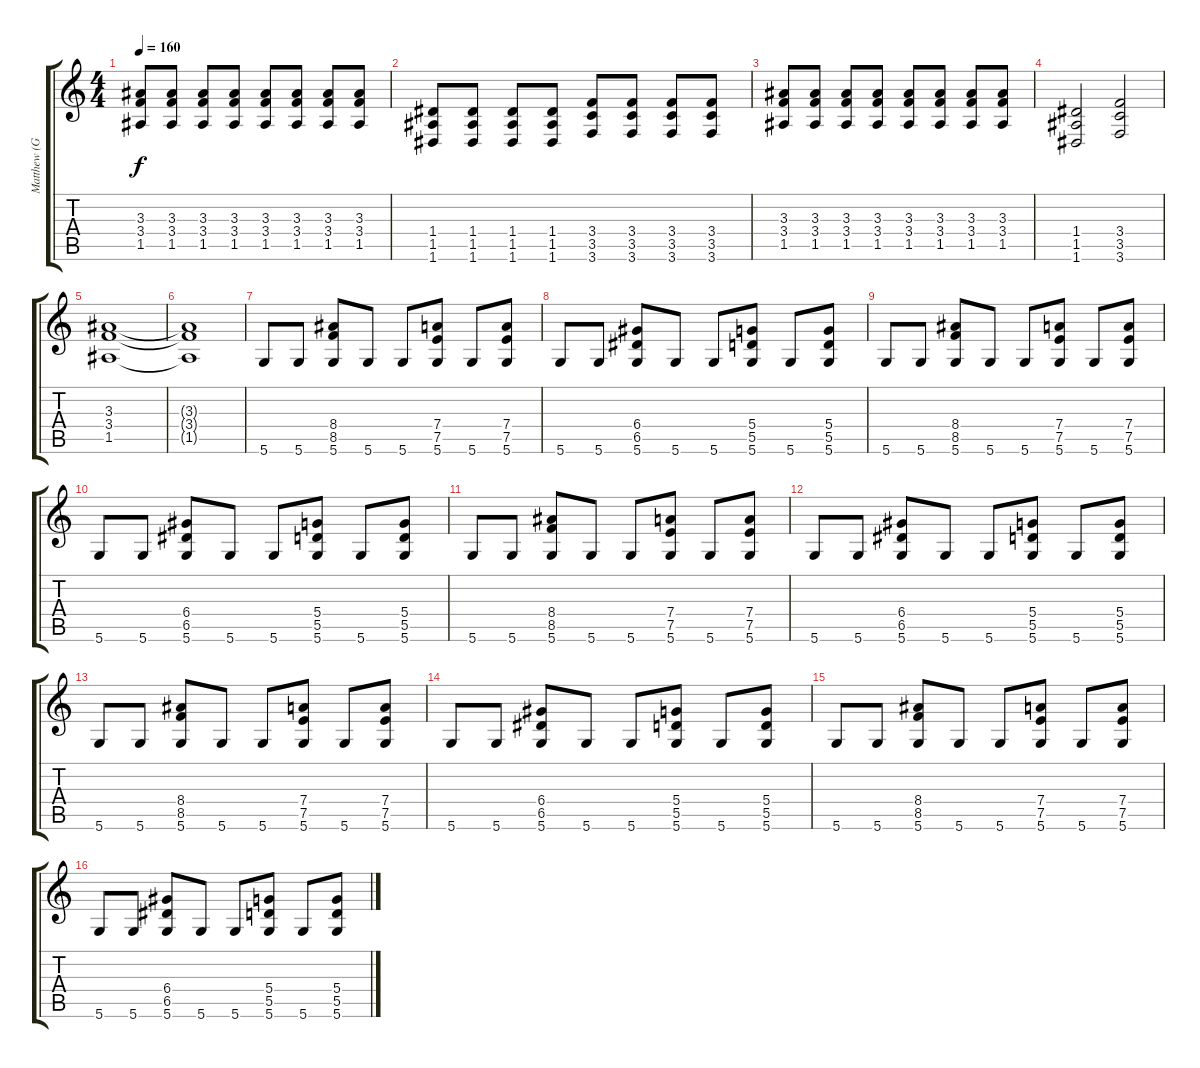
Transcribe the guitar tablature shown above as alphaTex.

\track ("Matthew (Guitar)" "Matthew (G") {instrument overdrivenguitar}
\staff {score tabs}
\tuning (E4 B3 G3 D3 A2 D2) {hide}
\ts (4 4)
\tempo 160
\clef g2
\ks c
(3.3 3.4 1.5).8{dy f} (3.3 3.4 1.5).8 (3.3 3.4 1.5).8 (3.3 3.4 1.5).8 (3.3 3.4 1.5).8 (3.3 3.4 1.5).8 (3.3 3.4 1.5).8 (3.3 3.4 1.5).8 |
(1.4 1.5 1.6).8 (1.4 1.5 1.6).8 (1.4 1.5 1.6).8 (1.4 1.5 1.6).8 (3.4 3.5 3.6).8 (3.4 3.5 3.6).8 (3.4 3.5 3.6).8 (3.4 3.5 3.6).8 |
(3.3 3.4 1.5).8 (3.3 3.4 1.5).8 (3.3 3.4 1.5).8 (3.3 3.4 1.5).8 (3.3 3.4 1.5).8 (3.3 3.4 1.5).8 (3.3 3.4 1.5).8 (3.3 3.4 1.5).8 |
(1.4 1.5 1.6).2 (3.4 3.5 3.6).2 |
(3.3 3.4 1.5).1 |
(3.3{t} 3.4{t} 1.5{t}).1 |
5.6.8 5.6.8 (8.4 8.5 5.6).8 5.6.8 5.6.8 (7.4 7.5 5.6).8 5.6.8 (7.4 7.5 5.6).8 |
5.6.8 5.6.8 (6.4 6.5 5.6).8 5.6.8 5.6.8 (5.4 5.5 5.6).8 5.6.8 (5.4 5.5 5.6).8 |
5.6.8 5.6.8 (8.4 8.5 5.6).8 5.6.8 5.6.8 (7.4 7.5 5.6).8 5.6.8 (7.4 7.5 5.6).8 |
5.6.8 5.6.8 (6.4 6.5 5.6).8 5.6.8 5.6.8 (5.4 5.5 5.6).8 5.6.8 (5.4 5.5 5.6).8 |
5.6.8 5.6.8 (8.4 8.5 5.6).8 5.6.8 5.6.8 (7.4 7.5 5.6).8 5.6.8 (7.4 7.5 5.6).8 |
5.6.8 5.6.8 (6.4 6.5 5.6).8 5.6.8 5.6.8 (5.4 5.5 5.6).8 5.6.8 (5.4 5.5 5.6).8 |
5.6.8 5.6.8 (8.4 8.5 5.6).8 5.6.8 5.6.8 (7.4 7.5 5.6).8 5.6.8 (7.4 7.5 5.6).8 |
5.6.8 5.6.8 (6.4 6.5 5.6).8 5.6.8 5.6.8 (5.4 5.5 5.6).8 5.6.8 (5.4 5.5 5.6).8 |
5.6.8 5.6.8 (8.4 8.5 5.6).8 5.6.8 5.6.8 (7.4 7.5 5.6).8 5.6.8 (7.4 7.5 5.6).8 |
5.6.8 5.6.8 (6.4 6.5 5.6).8 5.6.8 5.6.8 (5.4 5.5 5.6).8 5.6.8 (5.4 5.5 5.6).8
